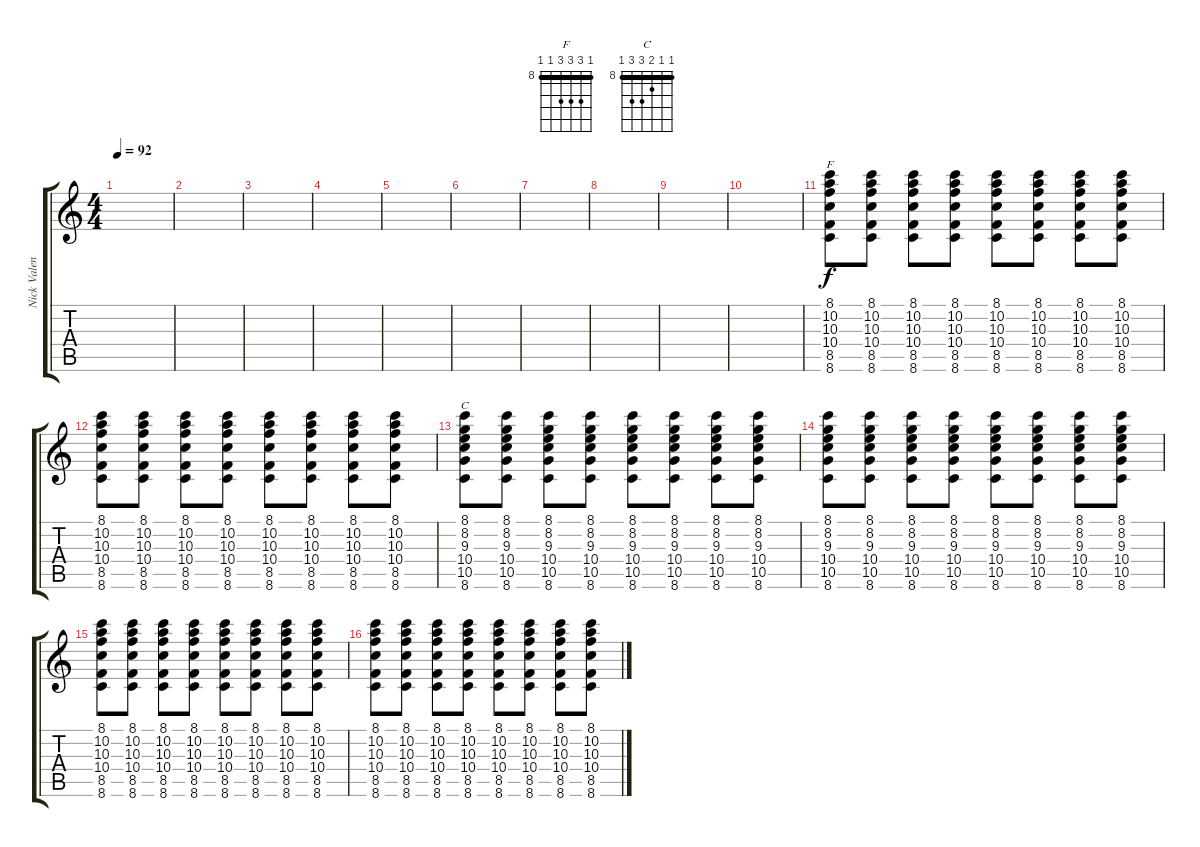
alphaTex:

\track ("Nick Valensi" "Nick Valen") {instrument acousticguitarsteel}
\staff {score tabs}
\tuning (E4 B3 G3 D3 A2 E2) {hide}
\chord ("F" 8 10 10 10 8 8) {firstfret 8 barre 8}
\chord ("C" 8 8 9 10 10 8) {firstfret 8 barre 8}
\ts (4 4)
\tempo 92
\clef g2
\ks c
|
|
|
|
|
|
|
|
|
|
(8.1 10.2 10.3 10.4 8.5 8.6).8{ch "F"} (8.1 10.2 10.3 10.4 8.5 8.6).8 (8.1 10.2 10.3 10.4 8.5 8.6).8 (8.1 10.2 10.3 10.4 8.5 8.6).8 (8.1 10.2 10.3 10.4 8.5 8.6).8 (8.1 10.2 10.3 10.4 8.5 8.6).8 (8.1 10.2 10.3 10.4 8.5 8.6).8 (8.1 10.2 10.3 10.4 8.5 8.6).8 |
(8.1 10.2 10.3 10.4 8.5 8.6).8 (8.1 10.2 10.3 10.4 8.5 8.6).8 (8.1 10.2 10.3 10.4 8.5 8.6).8 (8.1 10.2 10.3 10.4 8.5 8.6).8 (8.1 10.2 10.3 10.4 8.5 8.6).8 (8.1 10.2 10.3 10.4 8.5 8.6).8 (8.1 10.2 10.3 10.4 8.5 8.6).8 (8.1 10.2 10.3 10.4 8.5 8.6).8 |
(8.1 8.2 9.3 10.4 10.5 8.6).8{ch "C"} (8.1 8.2 9.3 10.4 10.5 8.6).8 (8.1 8.2 9.3 10.4 10.5 8.6).8 (8.1 8.2 9.3 10.4 10.5 8.6).8 (8.1 8.2 9.3 10.4 10.5 8.6).8 (8.1 8.2 9.3 10.4 10.5 8.6).8 (8.1 8.2 9.3 10.4 10.5 8.6).8 (8.1 8.2 9.3 10.4 10.5 8.6).8 |
(8.1 8.2 9.3 10.4 10.5 8.6).8 (8.1 8.2 9.3 10.4 10.5 8.6).8 (8.1 8.2 9.3 10.4 10.5 8.6).8 (8.1 8.2 9.3 10.4 10.5 8.6).8 (8.1 8.2 9.3 10.4 10.5 8.6).8 (8.1 8.2 9.3 10.4 10.5 8.6).8 (8.1 8.2 9.3 10.4 10.5 8.6).8 (8.1 8.2 9.3 10.4 10.5 8.6).8 |
(8.1 10.2 10.3 10.4 8.5 8.6).8 (8.1 10.2 10.3 10.4 8.5 8.6).8 (8.1 10.2 10.3 10.4 8.5 8.6).8 (8.1 10.2 10.3 10.4 8.5 8.6).8 (8.1 10.2 10.3 10.4 8.5 8.6).8 (8.1 10.2 10.3 10.4 8.5 8.6).8 (8.1 10.2 10.3 10.4 8.5 8.6).8 (8.1 10.2 10.3 10.4 8.5 8.6).8 |
(8.1 10.2 10.3 10.4 8.5 8.6).8 (8.1 10.2 10.3 10.4 8.5 8.6).8 (8.1 10.2 10.3 10.4 8.5 8.6).8 (8.1 10.2 10.3 10.4 8.5 8.6).8 (8.1 10.2 10.3 10.4 8.5 8.6).8 (8.1 10.2 10.3 10.4 8.5 8.6).8 (8.1 10.2 10.3 10.4 8.5 8.6).8 (8.1 10.2 10.3 10.4 8.5 8.6).8
